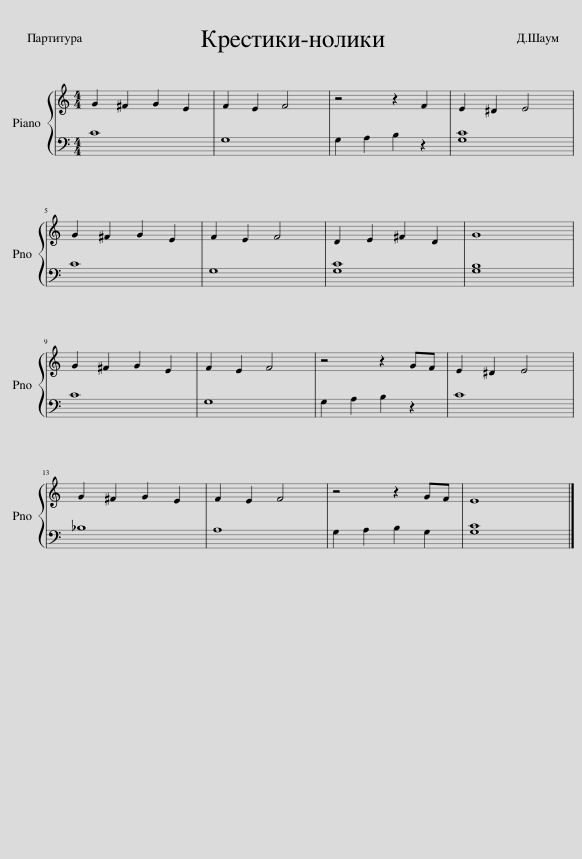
X:1
%%score { 1 | 2 }
L:1/8
M:4/4
I:linebreak $
K:C
V:1 treble
V:2 bass
V:1
 G2 ^F2 G2 E2 | F2 E2 F4 | z4 z2 F2 | E2 ^D2 E4 |$ G2 ^F2 G2 E2 | %5
 F2 E2 F4 | D2 E2 ^F2 D2 | G8 |$ G2 ^F2 G2 E2 | F2 E2 F4 | %10
 z4 z2 GF | E2 ^D2 E4 |$ G2 ^F2 G2 E2 | F2 E2 F4 | z4 z2 GF | %15
 E8 |] %16
V:2
 C8 | G,8 | G,2 A,2 B,2 z2 | [G,C]8 |$ C8 | %5
 G,8 | [G,C]8 | [G,B,]8 |$ C8 | G,8 | %10
 G,2 A,2 B,2 z2 | C8 |$ _B,8 | A,8 | G,2 A,2 B,2 G,2 | %15
 [G,C]8 |] %16
